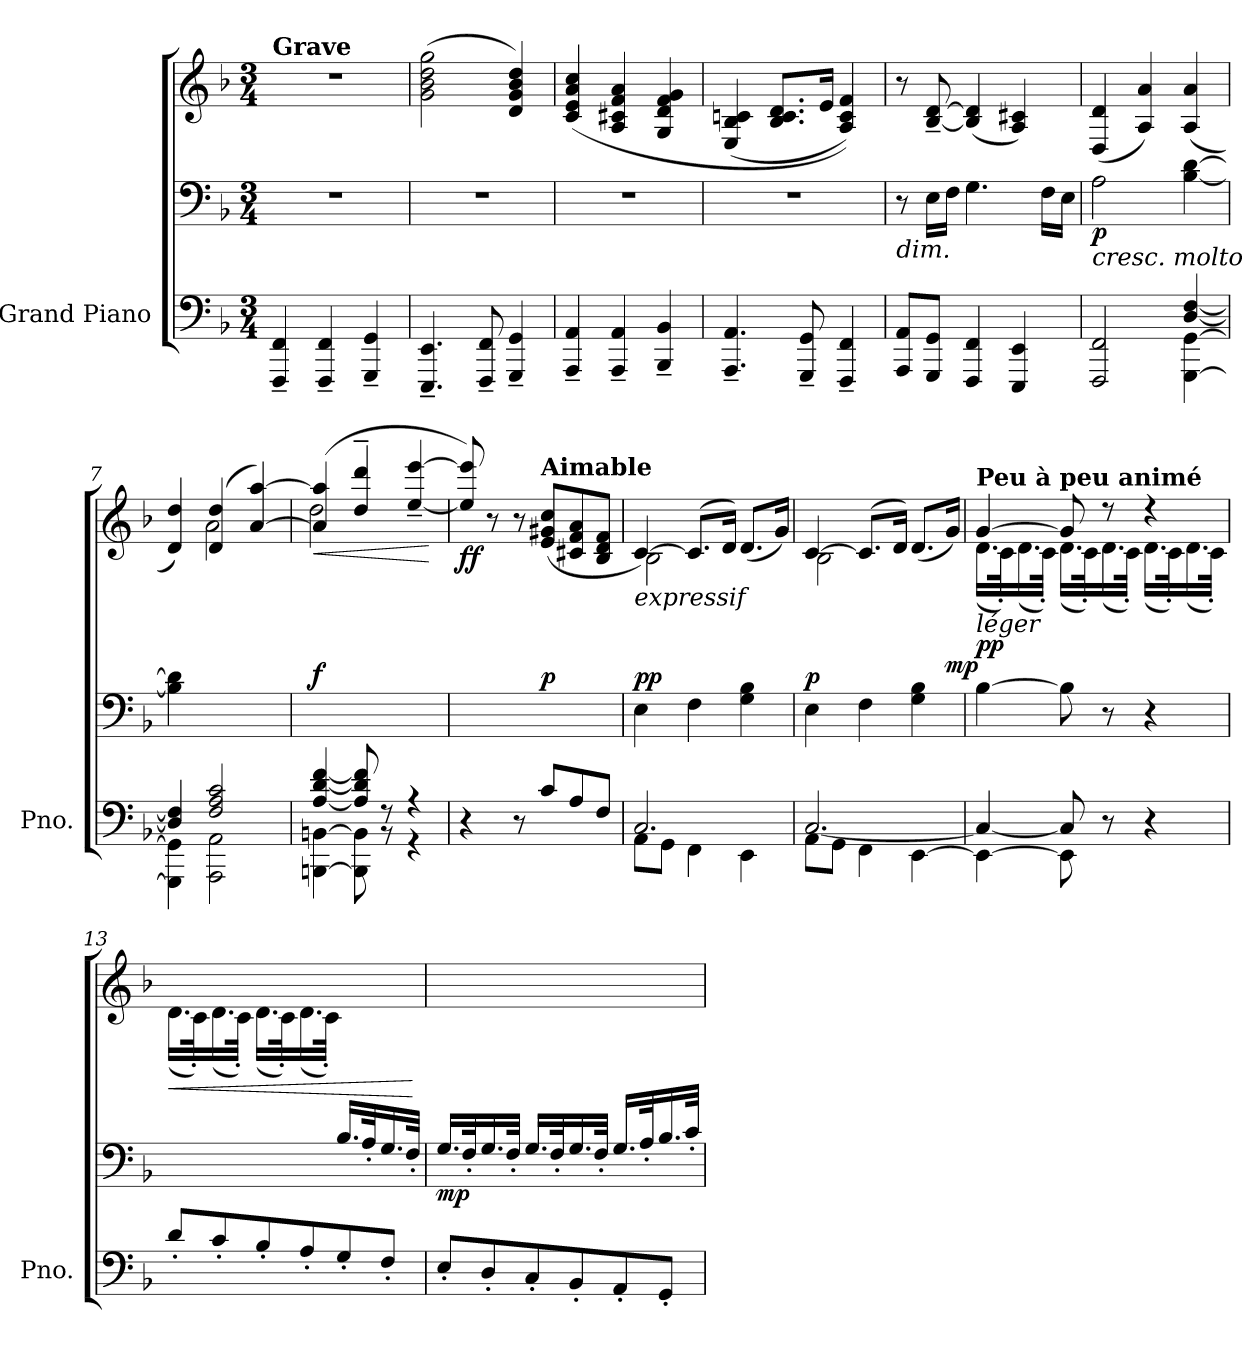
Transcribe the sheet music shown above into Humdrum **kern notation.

**kern	**kern	**kern	**dynam
*part1	*part1	*part1	*part1
*staff3	*staff2	*staff1	*staff1/2/3
*I"Grand Piano	*	*	*
*I'Pno.	*	*	*
*clefF4	*clefF4	*clefG2	*
*k[b-]	*k[b-]	*k[b-]	*
*M3/4	*M3/4	*M3/4	*
*MM69	*MM69	*MM69	*
=1	=1	=1	=1
!	!	!LO:TX:a:B:t=Grave	!
!	!	!	!LO:DY:a=3
4FFF/~ 4FF/~	2.r	2.r	other-dynamics
4FFF/~ 4FF/~	.	.	.
4GGG/~ 4GG/~	.	.	.
=2	=2	=2	=2
4.EEE/~ 4.EE/~	2.r	(>2g\ 2b-\ 2dd\ 2gg\	.
8FFF/~ 8FF/~	.	.	.
4GGG/~ 4GG/~	.	4d/ 4g/ 4b-/ 4dd/)	.
=3	=3	=3	=3
4AAA/~ 4AA/~	2.r	(>4c/ 4e/ 4a/ 4cc/	.
4AAA/~ 4AA/~	.	4A/ 4c#X/ 4f/ 4a/	.
4BBB-/~ 4BB-/~	.	4G/ 4d/ 4f/ 4g/	.
=4	=4	=4	=4
4.AAA/~ 4.AA/~	2.r	(<4E/ 4B-/ 4cn/	.
.	.	8.B-/ 8.c/ 8.d/L	.
8GGG/~ 8GG/~	.	.	.
.	.	16e/Jk	.
4FFF/~ 4FF/~	.	4A/ 4c/ 4f/))	.
!!LO:LB:g=z
=5	=5	=5	=5
!	!LO:TX:b:i:t=dim.	!	!
8AAA/ 8AA/L	8r	8r	.
8GGG/ 8GG/J	16E\LL	[8B-/~ [8d/~	.
.	16F\JJ	.	.
4FFF/ 4FF/	4.G\	(<4B-/] 4d/]	.
4EEE/ 4EE/	.	4A/ 4c#X/)	.
.	16F\LL	.	.
.	16E\JJ	.	.
=6	=6	=6	=6
*^	*	*	*
!	!	!LO:TX:b:i:t=cresc. molto	!	!
!	!	!	!	!LO:DY:b=2
2ryy	2FFF/ 2FF/	2A\	(>4D/ 4d/	p
.	.	.	4A/ 4a/)	.
[4GGG\ [4GG\	[4D/ [4F/	[4B-\ [4d\	(>4A/ 4a/	.
=7	=7	=7	=7	=7
*	*	*	*^	*
4GGG\] 4GG\]	4D/] 4F/]	4B-\] 4d\]	4d/ 4dd/)	4ryy	.
2AAA\ 2AA\	2F/ 2A/ 2c/	2ryy	(>4d/ 4dd/	2a\	.
.	.	.	[4a/ [4aa/)	.	.
=8	=8	=8	=8	=8	=8
!	!	!	!	!	!LO:HP:b
!	!	!	!	!	!LO:DY:n=1:a=2
[4BBBn\ [4BBn\	[4A/ [4d/ [4f/	2ryy	(>4a/] 4aa/]	2dd\	< f
8BBB\] 8BB\]	8A/] 8d/] 8f/]	.	4dd/~ 4ddd/~	.	.
8r	8r	.	.	.	.
4r	4r	4ryy	[4ee/~ [4eee/~	4ryy	.
*v	*v	*	*v	*v	*
.	.	.	[
=9	=9	=9	=9
!	!	!	!LO:DY:b
4r	4.ryy	8ee/] 8eee/])	ff
.	.	8r	.
8r	.	8r	.
!	!	!LO:TX:a:B:t=Aimable	!
!	!	!	!LO:DY:a=2
8c/L	4.ryy	(<8e/ 8g#X/ 8cc/L	p
8A/	.	8c#X/ 8f/ 8a/	.
8F/J	.	8B-/ 8d/ 8f/J	.
!!LO:LB:g=z
=10	=10	=10	=10
*^	*	*^	*
!	!	!	!LO:TX:b:i:t=expressif	!	!
!	!	!	!	!	!LO:DY:a=2
8AA\L	2.C/	4E\	[4c/)	2B-\	pp
8GG\J	.	.	.	.	.
4FF\	.	4F\	(<8.c/L]	.	.
.	.	.	16d/Jk)	.	.
4EE\	.	4G\ 4B-\	(<8.d/L	4ryy	.
.	.	.	16g/Jk)	.	.
=11	=11	=11	=11	=11	=11
*	*	*^	*	*	*
!	!	!	!	!	!	!LO:DY:a=2
8AA\L	[2.C/	4E\	2ryy	[4c/	2B-\	p
8GG\J	.	.	.	.	.	.
4FF\	.	4F\	.	(<8.c/L]	.	.
.	.	.	.	16d/Jk)	.	.
[4EE\	.	4G\ 4B-\	8.ryy	(<8.d/L	4ryy	.
!	!	!	!	!	!	!LO:DY:a=2
.	.	.	16ryy	16g/Jk)	.	mp
=12	=12	=12	=12	=12	=12	=12
!	!	!	!	!LO:TX:a:B:t=Peu à peu animé	!	!
!	!	!	!	!LO:TX:b:i:t=léger	!	!
!	!	!	!	!	!	!LO:DY:a=2
*	*	*v	*v	*	*	*
4EE\_	4C/_	[4B-\	[4g/	(>16.d\LL	pp
.	.	.	.	32c'\K)	.
.	.	.	.	(>16.d\	.
.	.	.	.	32c'\JJk)	.
8EE\]	8C/]	8B-\]	8g/]	(>16.d\LL	.
.	.	.	.	32c'\K)	.
4.ryy	8r	8r	8r	(>16.d\	.
.	.	.	.	32c'\JJk)	.
.	4r	4r	4r	(>16.d\LL	.
.	.	.	.	32c'\K)	.
.	.	.	.	(>16.d\	.
.	.	.	.	32c'\JJk)	.
*v	*v	*	*	*	*
!!LO:PB:g=z	!!
=13	=13	=13	=13	=13
*	*	*MM71	*	*
!	!	!	!	!LO:HP:b
8d'/L	2ryy	2.ryy	(>16.d\LL	<
.	.	.	32c'\K)	.
8c'/	.	.	(>16.d\	.
.	.	.	32c'\JJk)	.
8B-'/	.	.	(>16.d\LL	.
.	.	.	32c'\K)	.
8A'/	.	.	(>16.d\	.
.	.	.	32c'\JJk)	.
8G'/	16.B-/LL	.	4ryy	.
.	32A'/K	.	.	.
8F'/J	16.G/	.	.	.
.	32F'/JJk	.	.	.
*	*	*v	*v	*
.	.	.	[
=14	=14	=14	=14
*	*	*MM72	*
!	!	!	!LO:DY:b=2
8E'/L	16.G/LL	2.ryy	mp
.	32F'/K	.	.
8D'/	16.G/	.	.
.	32F'/JJk	.	.
8C'/	16.G/LL	.	.
.	32F'/K	.	.
8BB-'/	16.G/	.	.
.	32F'/JJk	.	.
8AA'/	16.G/LL	.	.
.	32A'/K	.	.
8GG'/J	16.B-/	.	.
.	32c'/JJk	.	.
=	=	=	=
*-	*-	*-	*-
